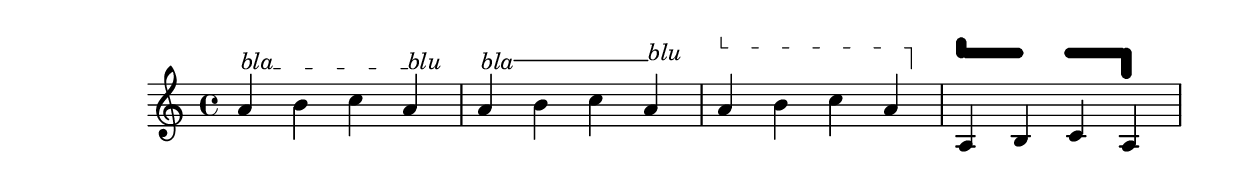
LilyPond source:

%% Do not edit this file; it is auto-generated from LSR http://lsr.dsi.unimi.it
%% This file is in the public domain.
\version "2.12.3"

\header {
  lsrtags = "expressive-marks, text, tweaks-and-overrides"

  texidoces = "
Las instrucciones @code{\\startTextSpan} y @code{\\stopTextSpan}
permiten la creación de elementos de extensión textuales tan
fácilmente como indicaciones de pedal u
octavaciones. Sobreescribimos ciertas propiedades del objeto
@code{TextSpanner} para modificar su salida.

"
  doctitlees = "Crear elementos de extensión textuales"

  texidoc = "
The @code{\\startTextSpan} and @code{\\stopTextSpan} commands allow the
creation of text spanners as easily as pedal indications or
octavations. Override some properties of the @code{TextSpanner} object
to modify its output.

"
  doctitle = "Creating text spanners"
} % begin verbatim

\paper { ragged-right = ##f }

\relative c'' {
  \override TextSpanner #'(bound-details left text) = #"bla"
  \override TextSpanner #'(bound-details right text) = #"blu"
  a4 \startTextSpan
  b4 c
  a4 \stopTextSpan
  
  \override TextSpanner #'style = #'line
  \once \override TextSpanner
    #'(bound-details left stencil-align-dir-y) = #CENTER
  a4 \startTextSpan
  b4 c
  a4 \stopTextSpan
  
  \override TextSpanner #'style = #'dashed-line
  \override TextSpanner #'(bound-details left text) =
    \markup { \draw-line #'(0 . 1) }
  \override TextSpanner #'(bound-details right text) =
    \markup { \draw-line #'(0 . -2) }
  \once \override TextSpanner #'(bound-details right padding) = #-2

  a4 \startTextSpan
  b4 c
  a4 \stopTextSpan
  
  \set Staff.middleCPosition = #-13
  \override TextSpanner #'dash-period = #10
  \override TextSpanner #'dash-fraction = #0.5
  \override TextSpanner #'thickness = #10
  a4 \startTextSpan
  b4 c
  a4 \stopTextSpan
}
